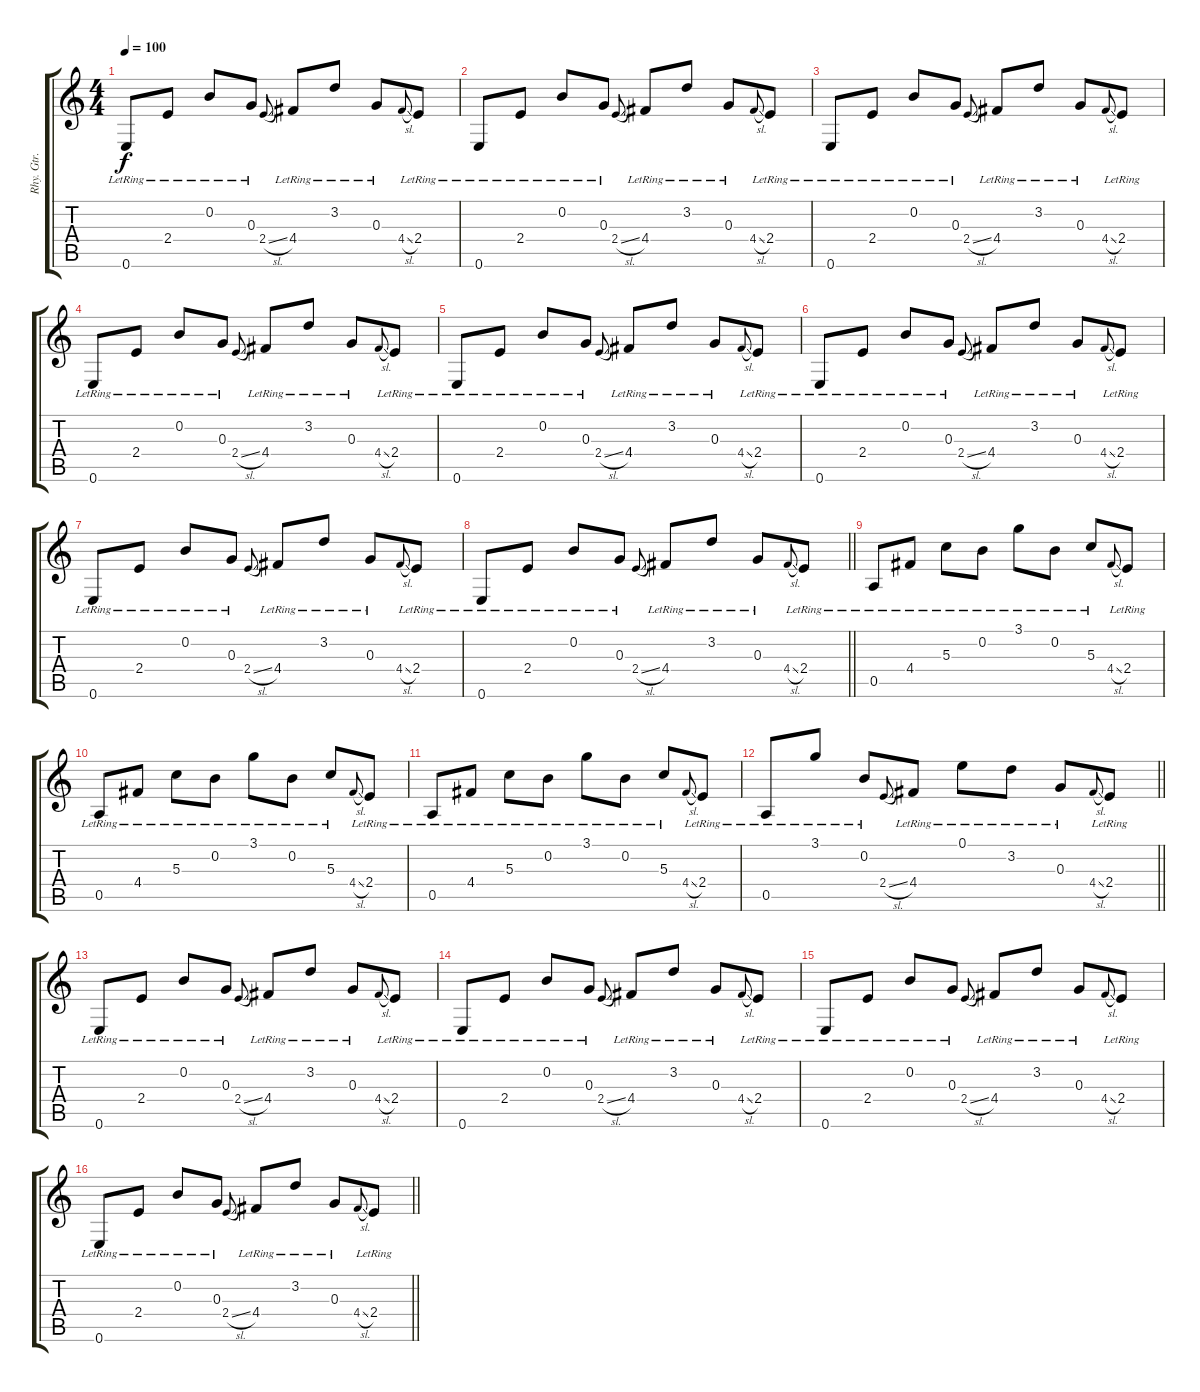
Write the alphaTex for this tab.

\track ("Rhy. Gtr. 1" "Rhy. Gtr. ") {instrument electricguitarclean}
\staff {score tabs}
\tuning (E4 B3 G3 D3 A2 E2) {hide}
\ts (4 4)
\section ("" "")
\tempo 100
\clef g2
\ks c
0.6{lr}.8{dy f} 2.4{lr}.8 0.2{lr}.8 0.3{lr}.8 2.4{sl}.8{gr onbeat} 4.4{lr}.8 3.2{lr}.8 0.3{lr}.8 4.4{sl}.8{gr onbeat} 2.4{lr}.8 |
0.6{lr}.8 2.4{lr}.8 0.2{lr}.8 0.3{lr}.8 2.4{sl}.8{gr onbeat} 4.4{lr}.8 3.2{lr}.8 0.3{lr}.8 4.4{sl}.8{gr onbeat} 2.4{lr}.8 |
0.6{lr}.8 2.4{lr}.8 0.2{lr}.8 0.3{lr}.8 2.4{sl}.8{gr onbeat} 4.4{lr}.8 3.2{lr}.8 0.3{lr}.8 4.4{sl}.8{gr onbeat} 2.4{lr}.8 |
0.6{lr}.8 2.4{lr}.8 0.2{lr}.8 0.3{lr}.8 2.4{sl}.8{gr onbeat} 4.4{lr}.8 3.2{lr}.8 0.3{lr}.8 4.4{sl}.8{gr onbeat} 2.4{lr}.8 |
0.6{lr}.8 2.4{lr}.8 0.2{lr}.8 0.3{lr}.8 2.4{sl}.8{gr onbeat} 4.4{lr}.8 3.2{lr}.8 0.3{lr}.8 4.4{sl}.8{gr onbeat} 2.4{lr}.8 |
0.6{lr}.8 2.4{lr}.8 0.2{lr}.8 0.3{lr}.8 2.4{sl}.8{gr onbeat} 4.4{lr}.8 3.2{lr}.8 0.3{lr}.8 4.4{sl}.8{gr onbeat} 2.4{lr}.8 |
0.6{lr}.8 2.4{lr}.8 0.2{lr}.8 0.3{lr}.8 2.4{sl}.8{gr onbeat} 4.4{lr}.8 3.2{lr}.8 0.3{lr}.8 4.4{sl}.8{gr onbeat} 2.4{lr}.8 |
\barLineRight lightlight
0.6{lr}.8 2.4{lr}.8 0.2{lr}.8 0.3{lr}.8 2.4{sl}.8{gr onbeat} 4.4{lr}.8 3.2{lr}.8 0.3{lr}.8 4.4{sl}.8{gr onbeat} 2.4{lr}.8 |
\section ("" "")
0.5{lr}.8 4.4{lr}.8 5.3{lr}.8 0.2{lr}.8 3.1{lr}.8 0.2{lr}.8 5.3{lr}.8 4.4{sl}.8{gr onbeat} 2.4{lr}.8 |
0.5{lr}.8 4.4{lr}.8 5.3{lr}.8 0.2{lr}.8 3.1{lr}.8 0.2{lr}.8 5.3{lr}.8 4.4{sl}.8{gr onbeat} 2.4{lr}.8 |
0.5{lr}.8 4.4{lr}.8 5.3{lr}.8 0.2{lr}.8 3.1{lr}.8 0.2{lr}.8 5.3{lr}.8 4.4{sl}.8{gr onbeat} 2.4{lr}.8 |
\barLineRight lightlight
0.5{lr}.8 3.1{lr}.8 0.2{lr}.8 2.4{sl}.8{gr onbeat} 4.4{lr}.8 0.1{lr}.8 3.2{lr}.8 0.3{lr}.8 4.4{sl}.8{gr onbeat} 2.4{lr}.8 |
\section ("" "")
0.6{lr}.8 2.4{lr}.8 0.2{lr}.8 0.3{lr}.8 2.4{sl}.8{gr onbeat} 4.4{lr}.8 3.2{lr}.8 0.3{lr}.8 4.4{sl}.8{gr onbeat} 2.4{lr}.8 |
0.6{lr}.8 2.4{lr}.8 0.2{lr}.8 0.3{lr}.8 2.4{sl}.8{gr onbeat} 4.4{lr}.8 3.2{lr}.8 0.3{lr}.8 4.4{sl}.8{gr onbeat} 2.4{lr}.8 |
0.6{lr}.8 2.4{lr}.8 0.2{lr}.8 0.3{lr}.8 2.4{sl}.8{gr onbeat} 4.4{lr}.8 3.2{lr}.8 0.3{lr}.8 4.4{sl}.8{gr onbeat} 2.4{lr}.8 |
\barLineRight lightlight
0.6{lr}.8 2.4{lr}.8 0.2{lr}.8 0.3{lr}.8 2.4{sl}.8{gr onbeat} 4.4{lr}.8 3.2{lr}.8 0.3{lr}.8 4.4{sl}.8{gr onbeat} 2.4{lr}.8
